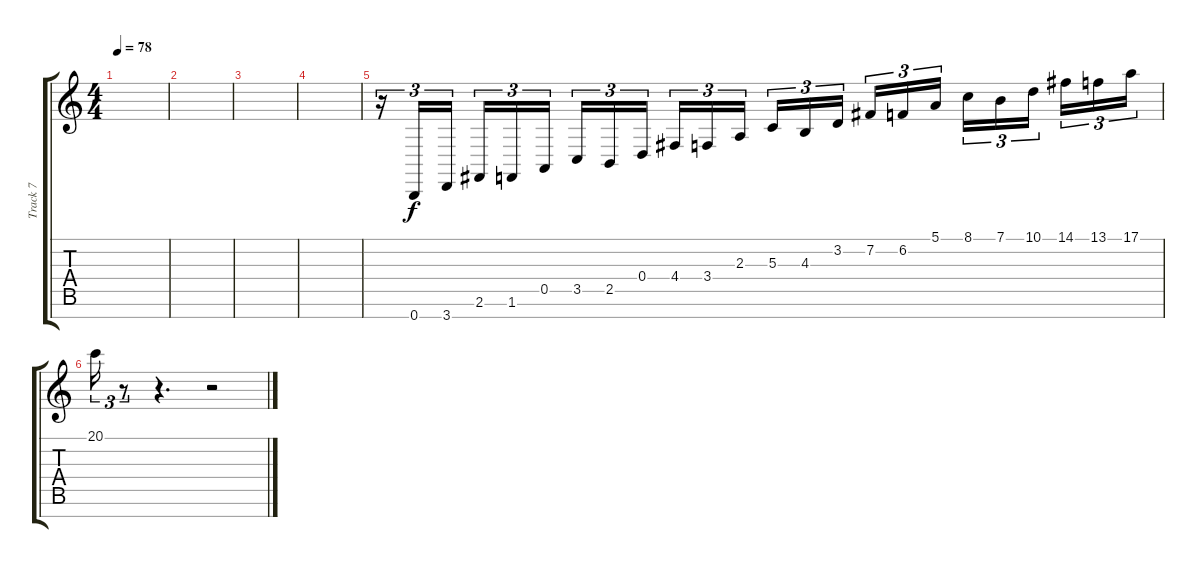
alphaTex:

\track ("Track 7" "Track 7") {instrument lead2sawtooth}
\staff {score tabs}
\tuning (E4 B3 G3 D3 A2 E2 B1) {hide}
\ts (4 4)
\tempo 78
\clef g2
\ks c
|
|
|
|
r.16{tu (3 2)} 0.7.16{tu (3 2)} 3.7.16{tu (3 2) beam splitsecondary} 2.6.16{tu (3 2)} 1.6.16{tu (3 2)} 0.5.16{tu (3 2)} 3.5.16{tu (3 2)} 2.5.16{tu (3 2)} 0.4.16{tu (3 2) beam splitsecondary} 4.4.16{tu (3 2)} 3.4.16{tu (3 2)} 2.3.16{tu (3 2)} 5.3.16{tu (3 2)} 4.3.16{tu (3 2)} 3.2.16{tu (3 2) beam splitsecondary} 7.2.16{tu (3 2)} 6.2.16{tu (3 2)} 5.1.16{tu (3 2)} 8.1.16{tu (3 2)} 7.1.16{tu (3 2)} 10.1.16{tu (3 2) beam splitsecondary} 14.1.16{tu (3 2)} 13.1.16{tu (3 2)} 17.1.16{tu (3 2)} |
20.1.16{tu (3 2)} r.8{tu (3 2)} r.4{d} r.2
